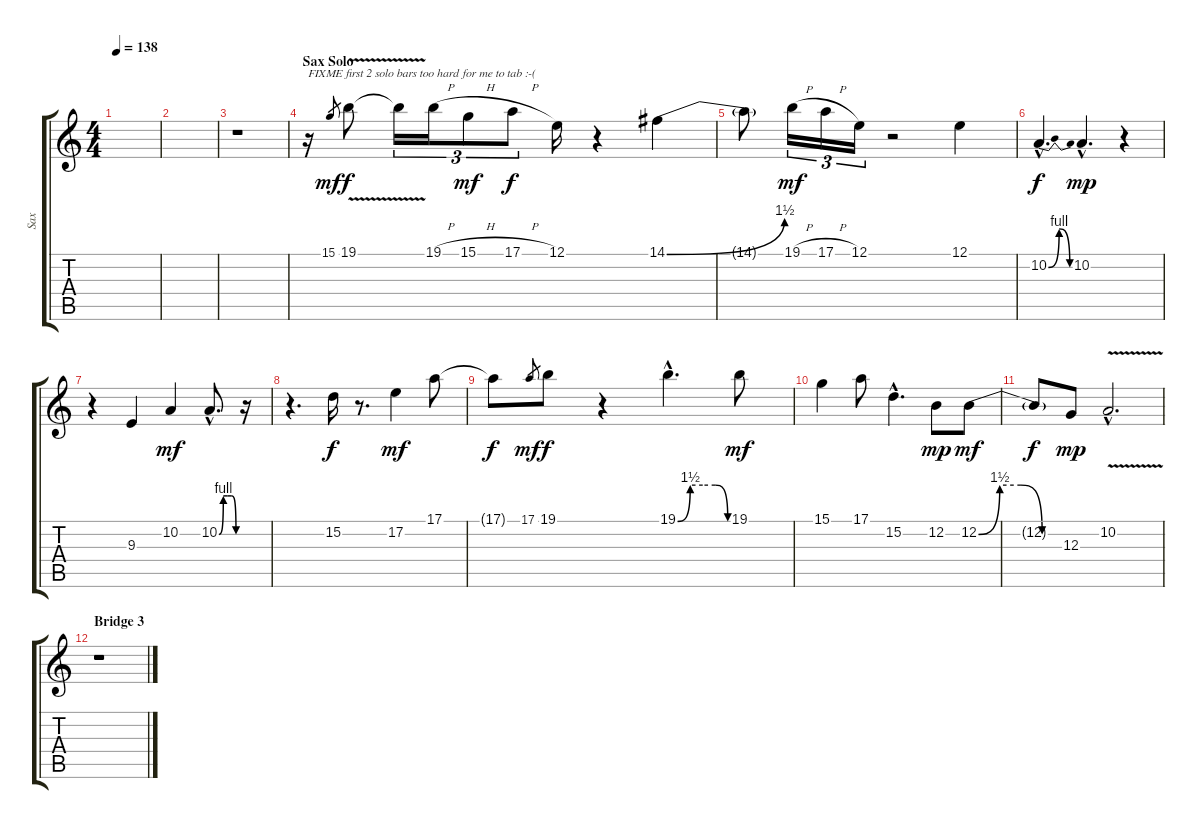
\track ("Sax" "Sax") {instrument altosax}
\staff {score tabs}
\tuning (E4 B3 G3 D3 A2 E2) {hide}
\ts (4 4)
\tempo 138
\clef g2
\ks c
|
|
r.1 |
\section ("" "Sax Solo")
r.16{txt "FIXME first 2 solo bars too hard for me to tab :-("} 15.1.8{gr dy mf} 19.1{v}.8{dy f} 19.1{t}.16{tu (3 2)} 19.1{h}.16{tu (3 2)} 15.1{h}.8{tu (3 2) dy mf} 17.1{h}.8{tu (3 2) dy f} 12.1.16 r.4 14.1{be (bend 0 0 60 6)}.4 |
14.1{t}.8 19.1{h}.16{tu (3 2) dy mf} 17.1{h}.16{tu (3 2)} 12.1.16{tu (3 2)} r.2 12.1.4 |
10.2{be (bendrelease 0 0 15 4 45 4 60 0) hac}.4{d dy f} 10.2{hac}.4{d dy mp} r.4 |
r.4 9.3.4 10.2.4{dy mf} 10.2{be (custom 0 0 15 4 30 4 45 4 60 0) hac}.8{d} r.16 |
r.4{d} 15.2.16{dy f} r.8{d} 17.2.4{dy mf} 17.1.8 |
17.1{t}.8{dy f} 17.1.8{gr dy mf} 19.1.8{dy f} r.4 19.1{be (custom 0 0 15 6 30 6 45 6 60 0) hac}.4{d} 19.1.8{dy mf} |
15.1.4 17.1.8 15.2{hac}.4{d} 12.2.8{dy mp} 12.2{be (custom 0 0 15 6 30 6 45 0 60 0)}.8{dy mf} |
12.2{t}.8{dy f} 12.3.8{dy mp} 10.2{v hac}.2{d} |
\section ("" "Bridge 3")
r.1
